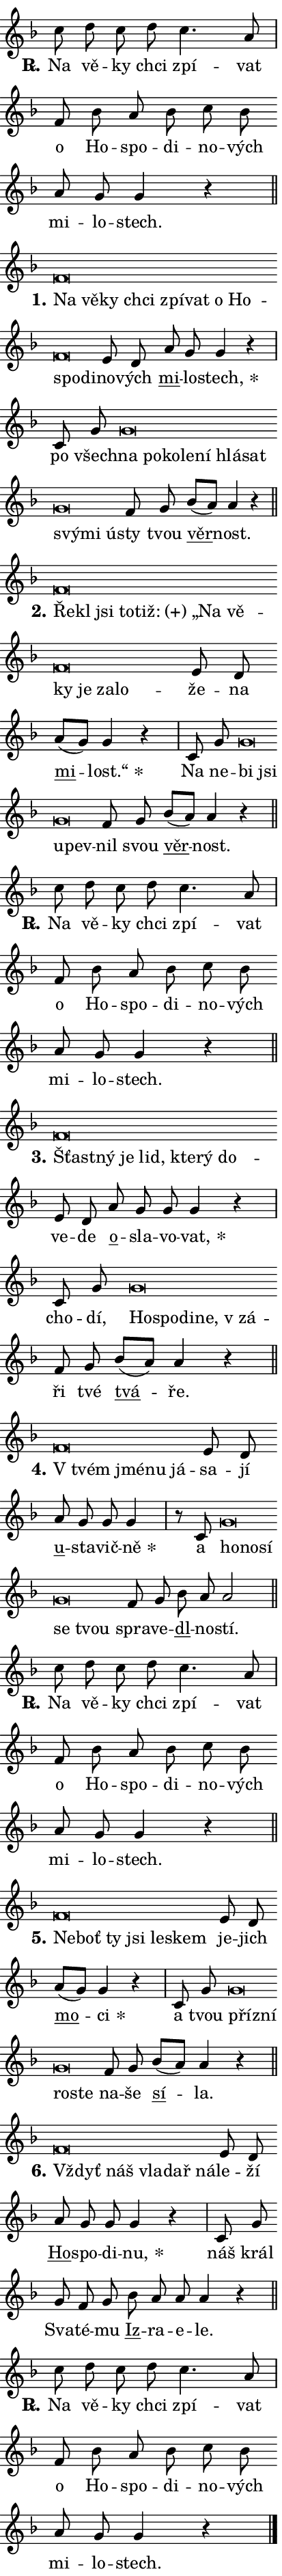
\version "2.24.0"
\header { tagline = "" }
\paper {
  indent = 0\cm
  top-margin = 0\cm
  right-margin = 0.13\cm % to fit lyric hyphens
  bottom-margin = 0\cm
  left-margin = 0\cm
  paper-width = 7\cm
  page-breaking = #ly:one-page-breaking
  system-system-spacing.basic-distance = #11
  score-system-spacing.basic-distance = #11
  ragged-last = ##f
}


%% Author: Thomas Morley
%% https://lists.gnu.org/archive/html/lilypond-user/2020-05/msg00002.html
#(define (line-position grob)
"Returns position of @var[grob} in current system:
   @code{'start}, if at first time-step
   @code{'end}, if at last time-step
   @code{'middle} otherwise
"
  (let* ((col (ly:item-get-column grob))
         (ln (ly:grob-object col 'left-neighbor))
         (rn (ly:grob-object col 'right-neighbor))
         (col-to-check-left (if (ly:grob? ln) ln col))
         (col-to-check-right (if (ly:grob? rn) rn col))
         (break-dir-left
           (and
             (ly:grob-property col-to-check-left 'non-musical #f)
             (ly:item-break-dir col-to-check-left)))
         (break-dir-right
           (and
             (ly:grob-property col-to-check-right 'non-musical #f)
             (ly:item-break-dir col-to-check-right))))
        (cond ((eqv? 1 break-dir-left) 'start)
              ((eqv? -1 break-dir-right) 'end)
              (else 'middle))))

#(define (tranparent-at-line-position vctor)
  (lambda (grob)
  "Relying on @code{line-position} select the relevant enry from @var{vctor}.
Used to determine transparency,"
    (case (line-position grob)
      ((end) (not (vector-ref vctor 0)))
      ((middle) (not (vector-ref vctor 1)))
      ((start) (not (vector-ref vctor 2))))))

noteHeadBreakVisibility =
#(define-music-function (break-visibility)(vector?)
"Makes @code{NoteHead}s transparent relying on @var{break-visibility}"
#{
  \override NoteHead.transparent =
    #(tranparent-at-line-position break-visibility)
#})

#(define delete-ledgers-for-transparent-note-heads
  (lambda (grob)
    "Reads whether a @code{NoteHead} is transparent.
If so this @code{NoteHead} is removed from @code{'note-heads} from
@var{grob}, which is supposed to be @code{LedgerLineSpanner}.
As a result ledgers are not printed for this @code{NoteHead}"
    (let* ((nhds-array (ly:grob-object grob 'note-heads))
           (nhds-list
             (if (ly:grob-array? nhds-array)
                 (ly:grob-array->list nhds-array)
                 '()))
           ;; Relies on the transparent-property being done before
           ;; Staff.LedgerLineSpanner.after-line-breaking is executed.
           ;; This is fragile ...
           (to-keep
             (remove
               (lambda (nhd)
                 (ly:grob-property nhd 'transparent #f))
               nhds-list)))
      ;; TODO find a better method to iterate over grob-arrays, similiar
      ;; to filter/remove etc for lists
      ;; For now rebuilt from scratch
      (set! (ly:grob-object grob 'note-heads)  '())
      (for-each
        (lambda (nhd)
          (ly:pointer-group-interface::add-grob grob 'note-heads nhd))
        to-keep))))

squashNotes = {
  \override NoteHead.X-extent = #'(-0.2 . 0.2)
  \override NoteHead.Y-extent = #'(-0.75 . 0)
  \override NoteHead.stencil =
    #(lambda (grob)
       (let ((pos (ly:grob-property grob 'staff-position)))
         (begin
           (if (< pos -7) (display "ERROR: Lower brevis then expected\n") (display ""))
           (if (<= pos -6) ly:text-interface::print ly:note-head::print))))
}
unSquashNotes = {
  \revert NoteHead.X-extent
  \revert NoteHead.Y-extent
  \revert NoteHead.stencil
}

hideNotes = \noteHeadBreakVisibility #begin-of-line-visible
unHideNotes = \noteHeadBreakVisibility #all-visible

% work-around for resetting accidentals
% https://lilypond.org/doc/v2.23/Documentation/notation/displaying-rhythms#unmetered-music
cadenzaMeasure = {
  \cadenzaOff
  \partial 1024 s1024
  \cadenzaOn
}

#(define-markup-command (accent layout props text) (markup?)
  "Underline accented syllable"
  (interpret-markup layout props
    #{\markup \override #'(offset . 4.3) \underline { #text }#}))

responsum = \markup \concat {
  "R" \hspace #-1.05 \path #0.1 #'((moveto 0 0.07) (lineto 0.9 0.8)) \hspace #0.05 "."
}

spaceSize = #0.6828661417322834 % exact space size for TeX Gyre Schola

\layout {
  \context {
    \Staff
    \remove "Time_signature_engraver"
    \override LedgerLineSpanner.after-line-breaking = #delete-ledgers-for-transparent-note-heads
  }
  \context {
    \Lyrics {
      \override LyricSpace.minimum-distance = \spaceSize
      \override LyricText.font-name = #"TeX Gyre Schola"
      \override LyricText.font-size = 1
      \override StanzaNumber.font-name = #"TeX Gyre Schola Bold"
      \override StanzaNumber.font-size = 1
    }
  }
  \context {
    \Score 
    \override NoteHead.text =
      #(lambda (grob) 
        (let ((pos (ly:grob-property grob 'staff-position)))
          #{\markup {
            \combine
              \halign #-0.55 \raise #(if (= pos -6) 0 0.5) \override #'(thickness . 2) \draw-line #'(3.2 . 0)
              \musicglyph "noteheads.sM1"
          }#}))
  }
}

% magnetic-lyrics.ily
%
%   written by
%     Jean Abou Samra <jean@abou-samra.fr>
%     Werner Lemberg <wl@gnu.org>
%
%   adapted by
%     Jiri Hon <jiri.hon@gmail.com>
%
% Version 2022-Apr-15

% https://www.mail-archive.com/lilypond-user@gnu.org/msg149350.html

#(define (Left_hyphen_pointer_engraver context)
   "Collect syllable-hyphen-syllable occurrences in lyrics and store
them in properties.  This engraver only looks to the left.  For
example, if the lyrics input is @code{foo -- bar}, it does the
following.

@itemize @bullet
@item
Set the @code{text} property of the @code{LyricHyphen} grob between
@q{foo} and @q{bar} to @code{foo}.

@item
Set the @code{left-hyphen} property of the @code{LyricText} grob with
text @q{foo} to the @code{LyricHyphen} grob between @q{foo} and
@q{bar}.
@end itemize

Use this auxiliary engraver in combination with the
@code{lyric-@/text::@/apply-@/magnetic-@/offset!} hook."
   (let ((hyphen #f)
         (text #f))
     (make-engraver
      (acknowledgers
       ((lyric-syllable-interface engraver grob source-engraver)
        (set! text grob)))
      (end-acknowledgers
       ((lyric-hyphen-interface engraver grob source-engraver)
        ;(when (not (grob::has-interface grob 'lyric-space-interface))
          (set! hyphen grob)));)
      ((stop-translation-timestep engraver)
       (when (and text hyphen)
         (ly:grob-set-object! text 'left-hyphen hyphen))
       (set! text #f)
       (set! hyphen #f)))))

#(define (lyric-text::apply-magnetic-offset! grob)
   "If the space between two syllables is less than the value in
property @code{LyricText@/.details@/.squash-threshold}, move the right
syllable to the left so that it gets concatenated with the left
syllable.

Use this function as a hook for
@code{LyricText@/.after-@/line-@/breaking} if the
@code{Left_@/hyphen_@/pointer_@/engraver} is active."
   (let ((hyphen (ly:grob-object grob 'left-hyphen #f)))
     (when hyphen
       (let ((left-text (ly:spanner-bound hyphen LEFT)))
         (when (grob::has-interface left-text 'lyric-syllable-interface)
           (let* ((common (ly:grob-common-refpoint grob left-text X))
                  (this-x-ext (ly:grob-extent grob common X))
                  (left-x-ext
                   (begin
                     ;; Trigger magnetism for left-text.
                     (ly:grob-property left-text 'after-line-breaking)
                     (ly:grob-extent left-text common X)))
                  ;; `delta` is the gap width between two syllables.
                  (delta (- (interval-start this-x-ext)
                            (interval-end left-x-ext)))
                  (details (ly:grob-property grob 'details))
                  (threshold (assoc-get 'squash-threshold details 0.2)))
             (when (< delta threshold)
               (let* (;; We have to manipulate the input text so that
                      ;; ligatures crossing syllable boundaries are not
                      ;; disabled.  For languages based on the Latin
                      ;; script this is essentially a beautification.
                      ;; However, for non-Western scripts it can be a
                      ;; necessity.
                      (lt (ly:grob-property left-text 'text))
                      (rt (ly:grob-property grob 'text))
                      (is-space (grob::has-interface hyphen 'lyric-space-interface))
                      (space (if is-space " " ""))
                      (extra-delta (if is-space spaceSize 0))
                      ;; Append new syllable.
                      (ltrt-space (if (and (string? lt) (string? rt))
                                (string-append lt space rt)
                                (make-concat-markup (list lt space rt))))
                      ;; Right-align `ltrt` to the right side.
                      (ltrt-space-markup (grob-interpret-markup
                               grob
                               (make-translate-markup
                                (cons (interval-length this-x-ext) 0)
                                (make-right-align-markup ltrt-space)))))
                 (begin
                   ;; Don't print `left-text`.
                   (ly:grob-set-property! left-text 'stencil #f)
                   ;; Set text and stencil (which holds all collected
                   ;; syllables so far) and shift it to the left.
                   (ly:grob-set-property! grob 'text ltrt-space)
                   (ly:grob-set-property! grob 'stencil ltrt-space-markup)
                   (ly:grob-translate-axis! grob (- (- delta extra-delta)) X))))))))))


#(define (lyric-hyphen::displace-bounds-first grob)
   ;; Make very sure this callback isn't triggered too early.
   (let ((left (ly:spanner-bound grob LEFT))
         (right (ly:spanner-bound grob RIGHT)))
     (ly:grob-property left 'after-line-breaking)
     (ly:grob-property right 'after-line-breaking)
     (ly:lyric-hyphen::print grob)))

squashThreshold = #0.4

\layout {
  \context {
    \Lyrics
    \consists #Left_hyphen_pointer_engraver
    \override LyricText.after-line-breaking =
      #lyric-text::apply-magnetic-offset!
    \override LyricHyphen.stencil = #lyric-hyphen::displace-bounds-first
    \override LyricText.details.squash-threshold = \squashThreshold
    \override LyricHyphen.minimum-distance = 0
    \override LyricHyphen.minimum-length = \squashThreshold
  }
}

squashText = \override LyricText.details.squash-threshold = 9999
unSquashText = \override LyricText.details.squash-threshold = \squashThreshold

leftText = \override LyricText.self-alignment-X = #LEFT
unLeftText = \revert LyricText.self-alignment-X

starOffset = #(lambda (grob) 
                (let ((x_offset (ly:self-alignment-interface::aligned-on-x-parent grob)))
                  (if (= x_offset 0) 0 (+ x_offset 1.2))))

star = #(define-music-function (syllable)(string?)
"Append star separator at the end of a syllable"
#{
  \once \override LyricText.X-offset = #starOffset
  \lyricmode { \markup {
    #syllable
    \override #'((font-name . "TeX Gyre Schola Bold")) \hspace #0.2 \lower #0.65 \larger "*"
  } }
#})

starAccent = #(define-music-function (syllable)(string?)
"Append star separator at the end of a syllable and make accent"
#{
  \once \override LyricText.X-offset = #starOffset
  \lyricmode { \markup {
    \accent #syllable
    \override #'((font-name . "TeX Gyre Schola Bold")) \hspace #0.2 \lower #0.65 \larger "*"
  } }
#})

breath = #(define-music-function (syllable)(string?)
"Append breathing indicator at the end of a syllable"
#{
  \lyricmode { \markup { #syllable "+" } }
#})

optionalBreath = #(define-music-function (syllable)(string?)
"Append optional breathing indicator at the end of a syllable"
#{
  \lyricmode { \markup { #syllable "(+)" } }
#})


\score {
    <<
        \new Voice = "melody" { \cadenzaOn \key f \major \relative { c''8 d c d c4. a8 \cadenzaMeasure \bar "|" f bes a bes \bar "" c bes \bar "" a g g4 r \cadenzaMeasure \bar "||" \break } }
        \new Lyrics \lyricsto "melody" { \lyricmode { \set stanza = \responsum
Na vě -- ky chci zpí -- vat o Ho -- spo -- di -- no -- vých mi -- lo -- stech. } }
    >>
    \layout {}
}

\score {
    <<
        \new Voice = "melody" { \cadenzaOn \key f \major \relative { \squashNotes f'\breve*1/16 \hideNotes \breve*1/16 \bar "" \breve*1/16 \bar "" \breve*1/16 \bar "" \breve*1/16 \bar "" \breve*1/16 \bar "" \breve*1/16 \bar "" \breve*1/16 \bar "" \breve*1/16 \breve*1/16 \bar "" \unHideNotes \unSquashNotes e8 d \bar "" a' g g4 r \cadenzaMeasure \bar "|" c,8 g' \bar "" \squashNotes g\breve*1/16 \hideNotes \breve*1/16 \bar "" \breve*1/16 \bar "" \breve*1/16 \bar "" \breve*1/16 \bar "" \breve*1/16 \bar "" \breve*1/16 \bar "" \breve*1/16 \bar "" \breve*1/16 \breve*1/16 \bar "" \unHideNotes \unSquashNotes f8 g \bar "" bes[( a)] a4 r \cadenzaMeasure \bar "||" \break } }
        \new Lyrics \lyricsto "melody" { \lyricmode { \set stanza = "1."
\leftText Na \squashText vě -- ky chci zpí -- vat o Ho -- spo -- di -- \unLeftText \unSquashText no -- vých \markup \accent mi -- lo -- \star stech, po všech -- \leftText na \squashText po -- ko -- le -- ní hlá -- sat svý -- mi ú -- \unLeftText \unSquashText sty tvou \markup \accent věr -- nost. } }
    >>
    \layout {}
}

\score {
    <<
        \new Voice = "melody" { \cadenzaOn \key f \major \relative { \squashNotes f'\breve*1/16 \hideNotes \breve*1/16 \bar "" \breve*1/16 \bar "" \breve*1/16 \bar "" \breve*1/16 \bar "" \breve*1/16 \bar "" \breve*1/16 \bar "" \breve*1/16 \bar "" \breve*1/16 \bar "" \breve*1/16 \breve*1/16 \bar "" \unHideNotes \unSquashNotes e8 d \bar "" a'[( g)] g4 r \cadenzaMeasure \bar "|" c,8 g' \bar "" \squashNotes g\breve*1/16 \hideNotes \breve*1/16 \bar "" \breve*1/16 \breve*1/16 \bar "" \unHideNotes \unSquashNotes f8 g \bar "" bes[( a)] a4 r \cadenzaMeasure \bar "||" \break } }
        \new Lyrics \lyricsto "melody" { \lyricmode { \set stanza = "2."
\leftText Ře -- \squashText kl jsi to -- \optionalBreath tiž: „Na vě -- ky je za -- lo -- \unLeftText \unSquashText že -- na \markup \accent mi -- \star lost.“ Na ne -- \leftText bi \squashText jsi u -- pev -- \unLeftText \unSquashText nil svou \markup \accent věr -- nost. } }
    >>
    \layout {}
}

\score {
    <<
        \new Voice = "melody" { \cadenzaOn \key f \major \relative { c''8 d c d c4. a8 \cadenzaMeasure \bar "|" f bes a bes \bar "" c bes \bar "" a g g4 r \cadenzaMeasure \bar "||" \break } }
        \new Lyrics \lyricsto "melody" { \lyricmode { \set stanza = \responsum
Na vě -- ky chci zpí -- vat o Ho -- spo -- di -- no -- vých mi -- lo -- stech. } }
    >>
    \layout {}
}

\score {
    <<
        \new Voice = "melody" { \cadenzaOn \key f \major \relative { \squashNotes f'\breve*1/16 \hideNotes \breve*1/16 \bar "" \breve*1/16 \bar "" \breve*1/16 \bar "" \breve*1/16 \bar "" \breve*1/16 \breve*1/16 \bar "" \unHideNotes \unSquashNotes e8 d \bar "" a' g g g4 r \cadenzaMeasure \bar "|" c,8 g' \bar "" \squashNotes g\breve*1/16 \hideNotes \breve*1/16 \bar "" \breve*1/16 \bar "" \breve*1/16 \breve*1/16 \bar "" \unHideNotes \unSquashNotes f8 g \bar "" bes[( a)] a4 r \cadenzaMeasure \bar "||" \break } }
        \new Lyrics \lyricsto "melody" { \lyricmode { \set stanza = "3."
\leftText Šťast -- \squashText ný je lid, kte -- rý do -- \unLeftText \unSquashText ve -- de \markup \accent o -- sla -- vo -- \star vat, cho -- dí, \leftText Ho -- \squashText spo -- di -- ne, "v zá" -- \unLeftText \unSquashText ři tvé \markup \accent tvá -- ře. } }
    >>
    \layout {}
}

\score {
    <<
        \new Voice = "melody" { \cadenzaOn \key f \major \relative { \squashNotes f'\breve*1/16 \hideNotes \breve*1/16 \bar "" \breve*1/16 \breve*1/16 \bar "" \unHideNotes \unSquashNotes e8 d \bar "" a' g g g4 \cadenzaMeasure \bar "|" r8 c,8 \squashNotes g'\breve*1/16 \hideNotes \breve*1/16 \bar "" \breve*1/16 \bar "" \breve*1/16 \breve*1/16 \bar "" \unHideNotes \unSquashNotes f8 g \bar "" bes a a2 \cadenzaMeasure \bar "||" \break } }
        \new Lyrics \lyricsto "melody" { \lyricmode { \set stanza = "4."
\leftText "V tvém" \squashText jmé -- nu já -- \unLeftText \unSquashText sa -- jí \markup \accent u -- sta -- vič -- \star ně a \leftText ho -- \squashText no -- sí se tvou \unLeftText \unSquashText spra -- ve -- \markup \accent dl -- no -- stí. } }
    >>
    \layout {}
}

\score {
    <<
        \new Voice = "melody" { \cadenzaOn \key f \major \relative { c''8 d c d c4. a8 \cadenzaMeasure \bar "|" f bes a bes \bar "" c bes \bar "" a g g4 r \cadenzaMeasure \bar "||" \break } }
        \new Lyrics \lyricsto "melody" { \lyricmode { \set stanza = \responsum
Na vě -- ky chci zpí -- vat o Ho -- spo -- di -- no -- vých mi -- lo -- stech. } }
    >>
    \layout {}
}

\score {
    <<
        \new Voice = "melody" { \cadenzaOn \key f \major \relative { \squashNotes f'\breve*1/16 \hideNotes \breve*1/16 \bar "" \breve*1/16 \bar "" \breve*1/16 \bar "" \breve*1/16 \breve*1/16 \bar "" \unHideNotes \unSquashNotes e8 d \bar "" a'[( g)] g4 r \cadenzaMeasure \bar "|" c,8 g' \bar "" \squashNotes g\breve*1/16 \hideNotes \breve*1/16 \bar "" \breve*1/16 \breve*1/16 \bar "" \unHideNotes \unSquashNotes f8 g \bar "" bes[( a)] a4 r \cadenzaMeasure \bar "||" \break } }
        \new Lyrics \lyricsto "melody" { \lyricmode { \set stanza = "5."
\leftText Ne -- \squashText boť ty jsi le -- skem \unLeftText \unSquashText je -- jich \markup \accent mo -- \star ci a tvou \leftText pří -- \squashText zní ro -- ste \unLeftText \unSquashText na -- še \markup \accent sí -- la. } }
    >>
    \layout {}
}

\score {
    <<
        \new Voice = "melody" { \cadenzaOn \key f \major \relative { \squashNotes f'\breve*1/16 \hideNotes \breve*1/16 \bar "" \breve*1/16 \bar "" \breve*1/16 \breve*1/16 \bar "" \unHideNotes \unSquashNotes e8 d \bar "" a' g g g4 r \cadenzaMeasure \bar "|" c,8 g' \bar "" g f8 g \bar "" bes a a a4 r \cadenzaMeasure \bar "||" \break } }
        \new Lyrics \lyricsto "melody" { \lyricmode { \set stanza = "6."
\leftText Vždyť \squashText náš vla -- dař ná -- \unLeftText \unSquashText le -- ží \markup \accent Ho -- spo -- di -- \star nu, náš král Sva -- té -- mu \markup \accent Iz -- ra -- e -- le. } }
    >>
    \layout {}
}

\score {
    <<
        \new Voice = "melody" { \cadenzaOn \key f \major \relative { c''8 d c d c4. a8 \cadenzaMeasure \bar "|" f bes a bes \bar "" c bes \bar "" a g g4 r \cadenzaMeasure \bar "||" \break } \bar "|." }
        \new Lyrics \lyricsto "melody" { \lyricmode { \set stanza = \responsum
Na vě -- ky chci zpí -- vat o Ho -- spo -- di -- no -- vých mi -- lo -- stech. } }
    >>
    \layout {}
}
